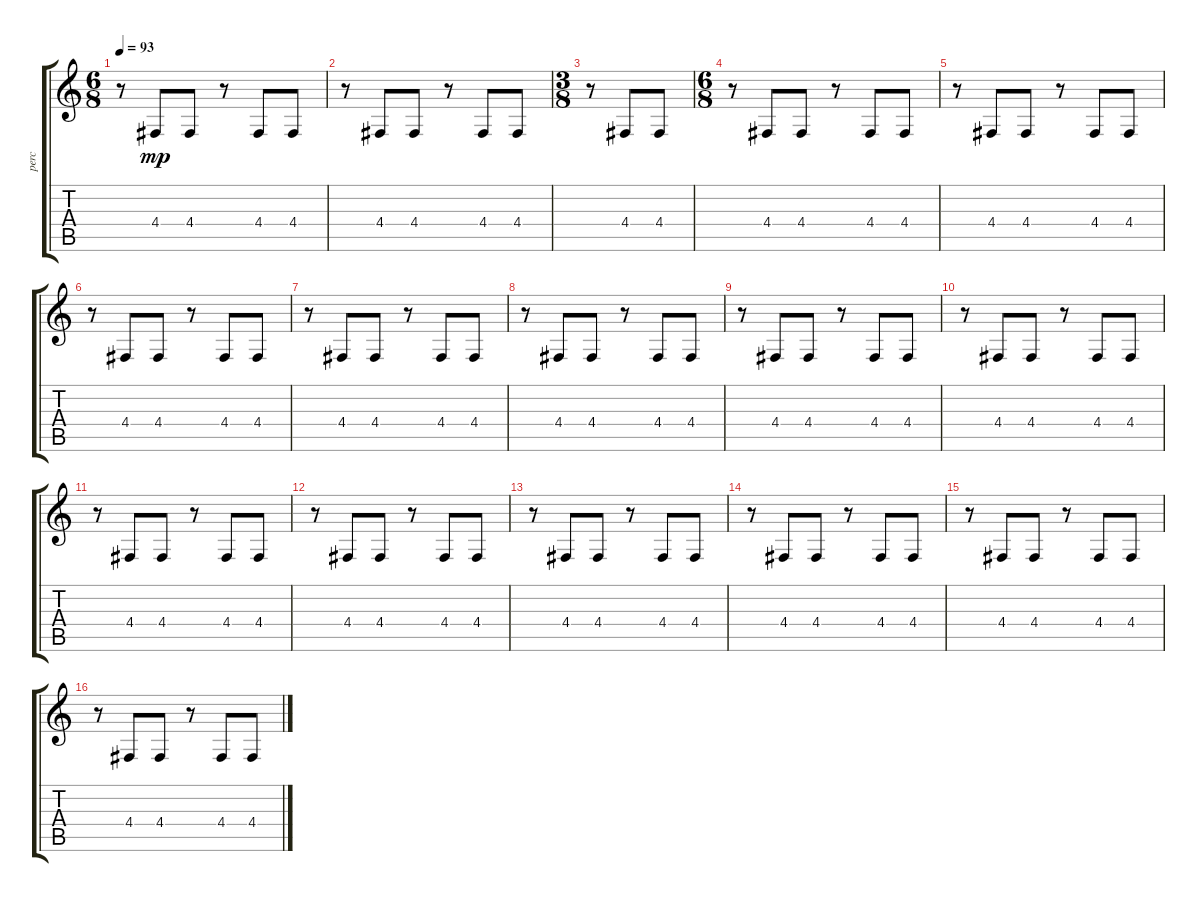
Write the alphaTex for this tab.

\track ("perc" "perc") {instrument acousticgrandpiano}
\staff {score tabs}
\tuning (E4 B3 G3 D3 A2 E2) {hide}
\ts (6 8)
\tempo 93
\clef g2
\ks c
r.8{dy mp} 4.4.8 4.4.8 r.8 4.4.8 4.4.8 |
r.8 4.4.8 4.4.8 r.8 4.4.8 4.4.8 |
\ts (3 8)
r.8 4.4.8 4.4.8 |
\ts (6 8)
r.8 4.4.8 4.4.8 r.8 4.4.8 4.4.8 |
r.8 4.4.8 4.4.8 r.8 4.4.8 4.4.8 |
r.8 4.4.8 4.4.8 r.8 4.4.8 4.4.8 |
r.8 4.4.8 4.4.8 r.8 4.4.8 4.4.8 |
r.8 4.4.8 4.4.8 r.8 4.4.8 4.4.8 |
r.8 4.4.8 4.4.8 r.8 4.4.8 4.4.8 |
r.8 4.4.8 4.4.8 r.8 4.4.8 4.4.8 |
r.8 4.4.8 4.4.8 r.8 4.4.8 4.4.8 |
r.8 4.4.8 4.4.8 r.8 4.4.8 4.4.8 |
r.8 4.4.8 4.4.8 r.8 4.4.8 4.4.8 |
r.8 4.4.8 4.4.8 r.8 4.4.8 4.4.8 |
r.8 4.4.8 4.4.8 r.8 4.4.8 4.4.8 |
r.8 4.4.8 4.4.8 r.8 4.4.8 4.4.8
